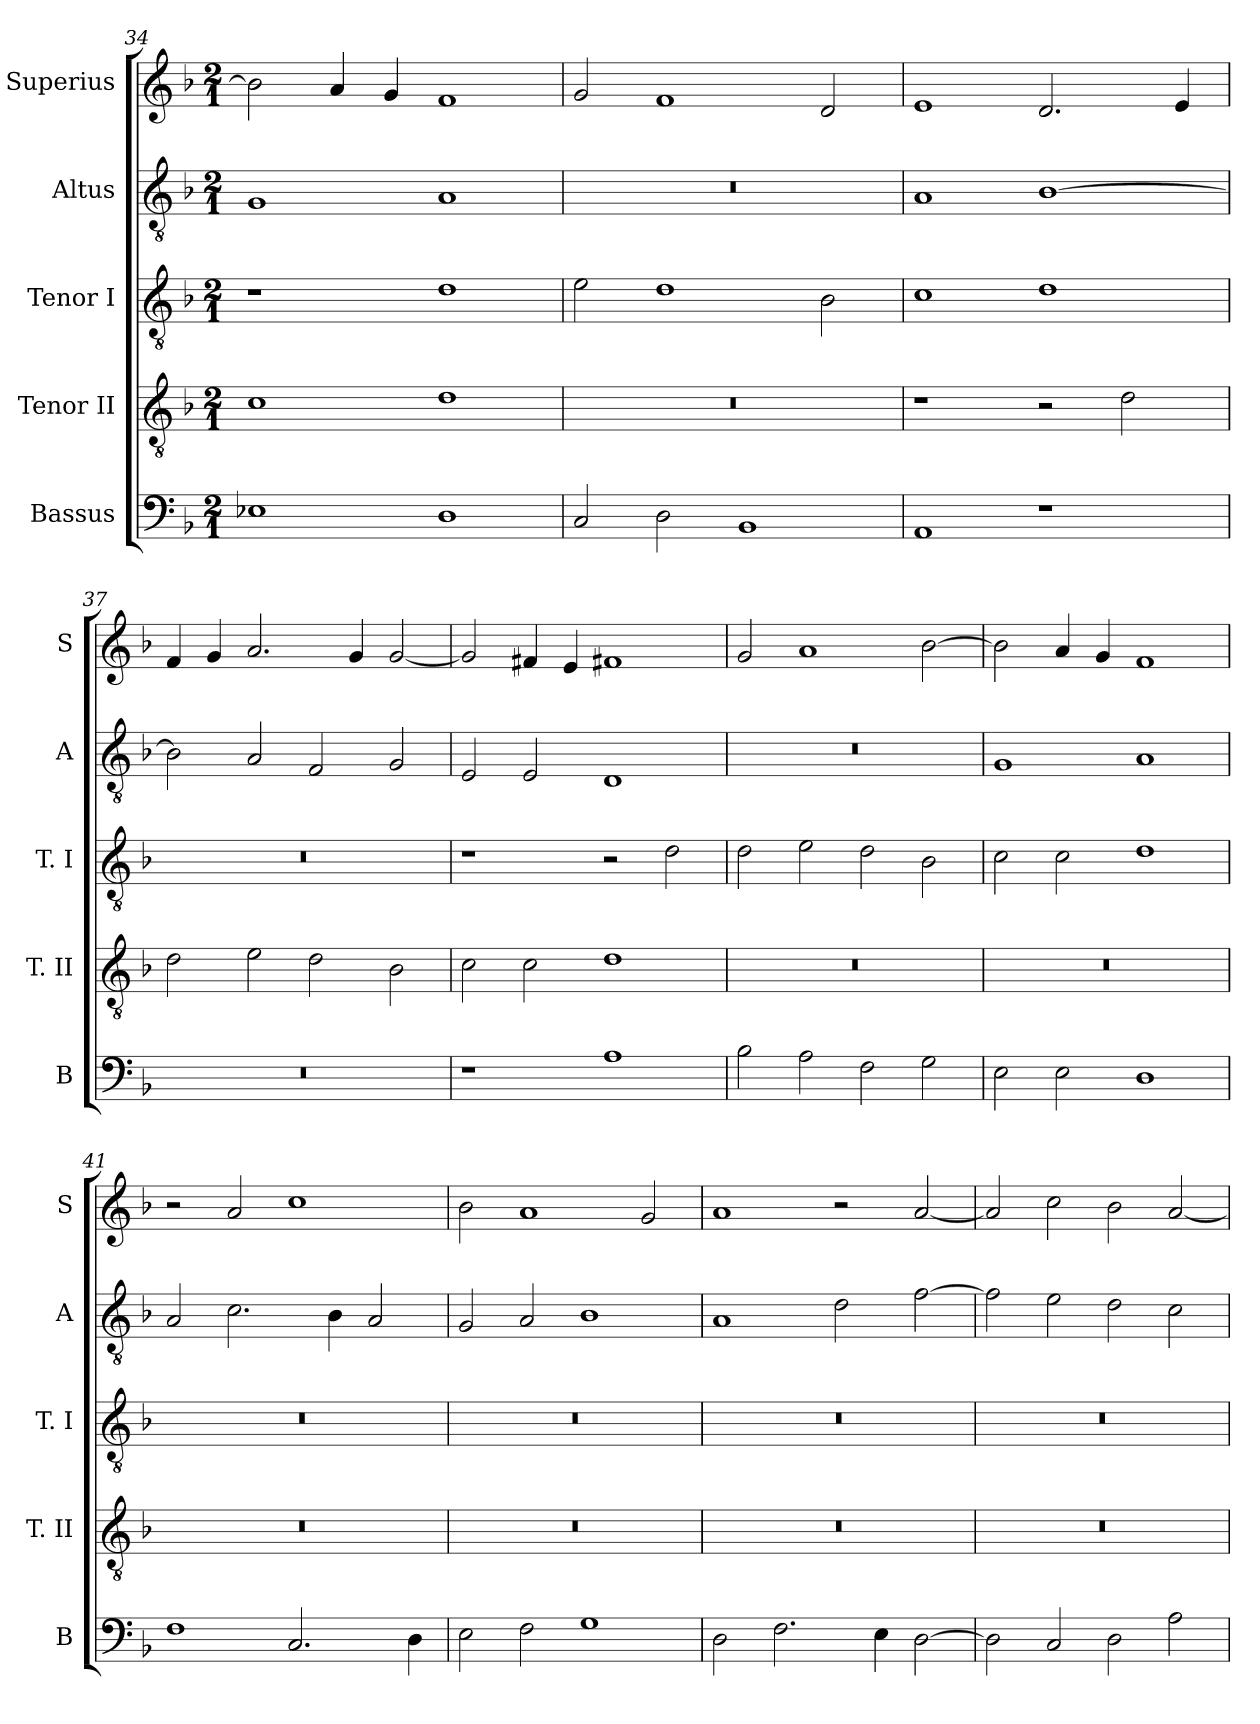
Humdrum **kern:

**kern	**kern	**kern	**kern	**kern
*part5	*part4	*part3	*part2	*part1
*staff5	*staff4	*staff3	*staff2	*staff1
*I"Bassus	*I"Tenor II	*I"Tenor I	*I"Altus	*I"Superius
*I'B	*I'T. II	*I'T. I	*I'A	*I'S
*clefF4	*clefGv2	*clefGv2	*clefGv2	*clefG2
*k[b-]	*k[b-]	*k[b-]	*k[b-]	*k[b-]
*F:	*F:	*F:	*F:	*F:
*M2/1	*M2/1	*M2/1	*M2/1	*M2/1
=34	=34	=34	=34	=34
1E-X	1c	1r	1G	2b-]
.	.	.	.	4a
.	.	.	.	4g
1D	1d	1d	1A	1f
=35	=35	=35	=35	=35
2C	0r	2e	0r	2g
2D	.	1d	.	1f
1BB-	.	.	.	.
.	.	2B-	.	2d
=36	=36	=36	=36	=36
1AA	1r	1c	1A	1e
1r	2r	1d	[1B-	2.d
.	2d	.	.	.
.	.	.	.	4e
=37	=37	=37	=37	=37
0r	2d	0r	2B-]	4f
.	.	.	.	4g
.	2e	.	2A	2.a
.	2d	.	2F	.
.	.	.	.	4g
.	2B-	.	2G	[2g
=38	=38	=38	=38	=38
1r	2c	1r	2E	2g]
.	2c	.	2E	4f#X
.	.	.	.	4e
1A	1d	2r	1D	1f#X
.	.	2d	.	.
=39	=39	=39	=39	=39
2B-	0r	2d	0r	2g
2A	.	2e	.	1a
2F	.	2d	.	.
2G	.	2B-	.	[2b-
=40	=40	=40	=40	=40
2E	0r	2c	1G	2b-]
2E	.	2c	.	4a
.	.	.	.	4g
1D	.	1d	1A	1f
=41	=41	=41	=41	=41
1F	0r	0r	2A	2r
.	.	.	2.c	2a
2.C	.	.	.	1cc
.	.	.	4B-	.
.	.	.	2A	.
4D	.	.	.	.
=42	=42	=42	=42	=42
2E	0r	0r	2G	2b-
2F	.	.	2A	1a
1G	.	.	1B-	.
.	.	.	.	2g
=43	=43	=43	=43	=43
2D	0r	0r	1A	1a
2.F	.	.	.	.
.	.	.	2d	2r
4E	.	.	.	.
[2D	.	.	[2f	[2a
=44	=44	=44	=44	=44
2D]	0r	0r	2f]	2a]
2C	.	.	2e	2cc
2D	.	.	2d	2b-
2A	.	.	2c	[2a
=	=	=	=	=
*-	*-	*-	*-	*-
